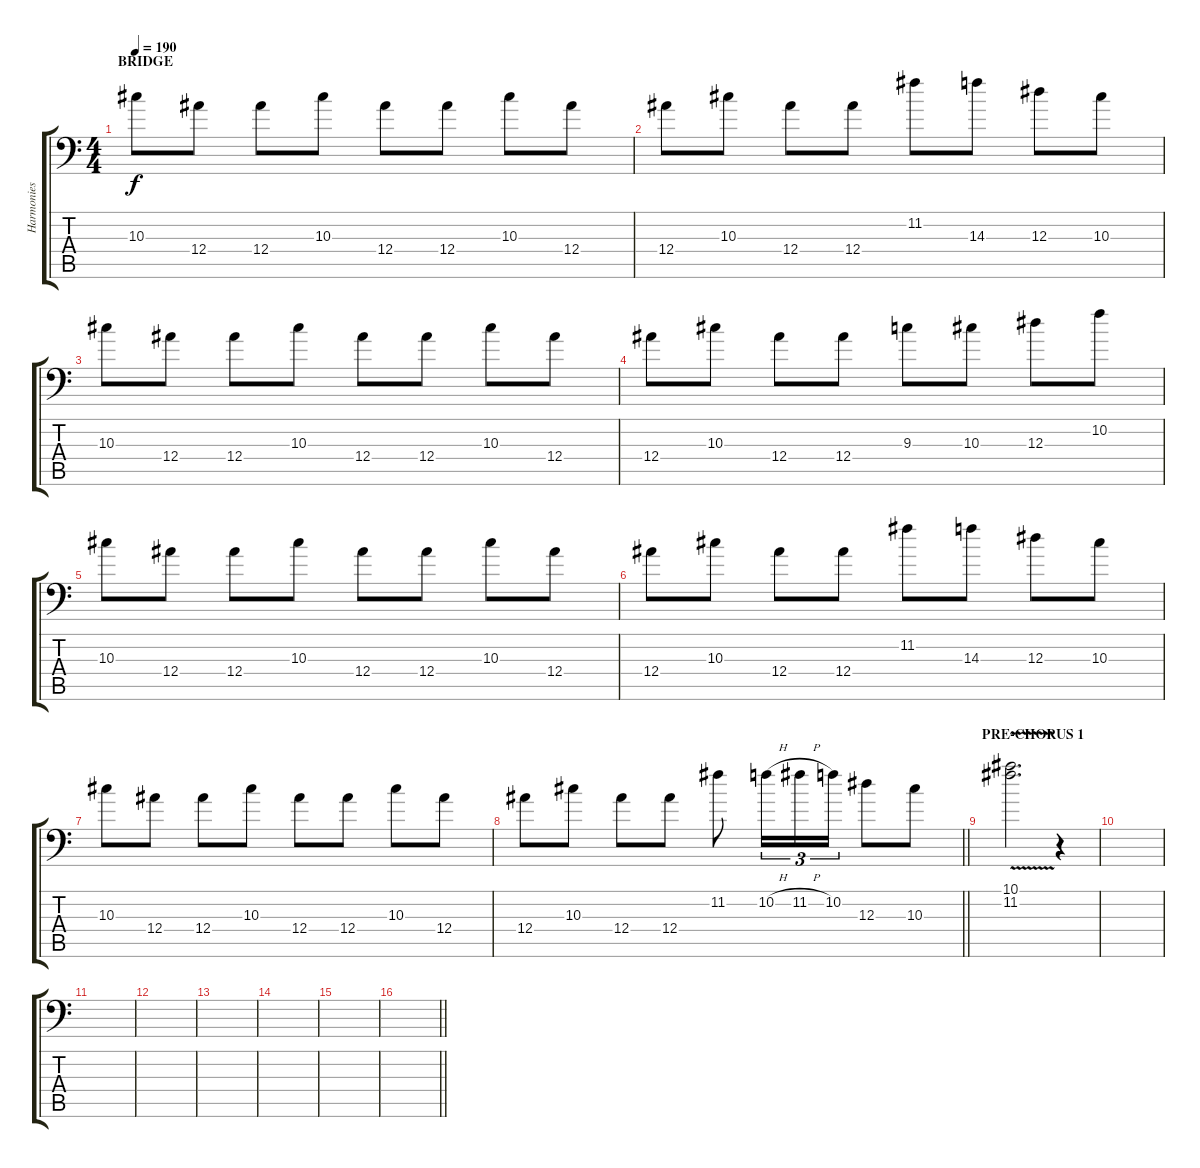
\track ("Harmonies" "Harmonies") {instrument distortionguitar}
\staff {score tabs}
\tuning (C4 G3 Eb3 Bb2 F2 Bb1) {hide}
\ts (4 4)
\section ("" "BRIDGE")
\tempo 190
\clef f4
\ks c
10.3.8{dy f} 12.4.8 12.4.8 10.3.8 12.4.8 12.4.8 10.3.8 12.4.8 |
12.4.8 10.3.8 12.4.8 12.4.8 11.2.8 14.3.8 12.3.8 10.3.8 |
10.3.8 12.4.8 12.4.8 10.3.8 12.4.8 12.4.8 10.3.8 12.4.8 |
12.4.8 10.3.8 12.4.8 12.4.8 9.3.8 10.3.8 12.3.8 10.2.8 |
10.3.8 12.4.8 12.4.8 10.3.8 12.4.8 12.4.8 10.3.8 12.4.8 |
12.4.8 10.3.8 12.4.8 12.4.8 11.2.8 14.3.8 12.3.8 10.3.8 |
10.3.8 12.4.8 12.4.8 10.3.8 12.4.8 12.4.8 10.3.8 12.4.8 |
\barLineRight lightlight
12.4.8 10.3.8 12.4.8 12.4.8 11.2.8 10.2{h}.16{tu (3 2)} 11.2{h}.16{tu (3 2)} 10.2.16{tu (3 2)} 12.3.8 10.3.8 |
\section ("" "PRE-CHORUS 1")
(10.1{v} 11.2{v}).2{d} r.4 |
|
|
|
|
|
|
\barLineRight lightlight
